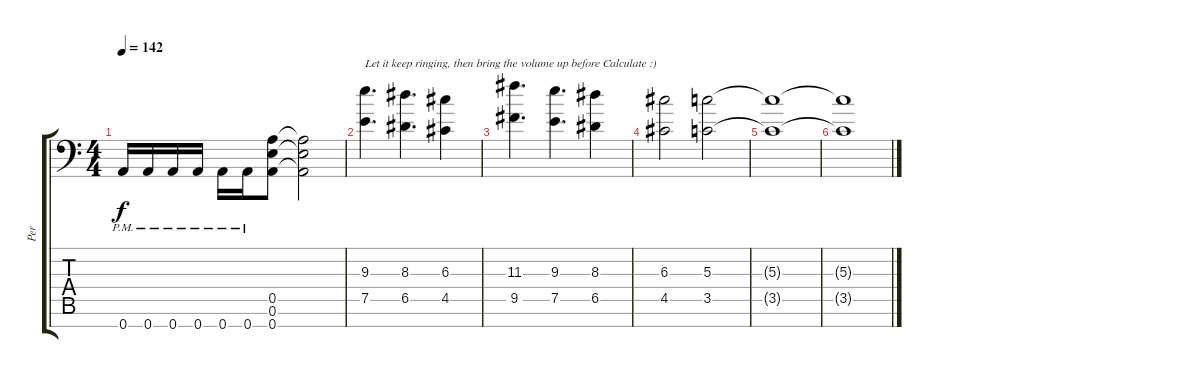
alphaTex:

\track ("Per" "Per") {instrument distortionguitar}
\staff {score tabs}
\tuning (E4 B3 G3 D3 A2 E2 A1) {hide}
\ts (4 4)
\section ("" "")
\tempo 142
\clef f4
\ks c
0.7{pm}.16{dy f} 0.7{pm}.16 0.7{pm}.16 0.7{pm}.16 0.7{pm}.16 0.7{pm}.16 (0.5 0.6 0.7).8 (0.5{t} 0.6{t} 0.7{t}).2 |
(9.3 7.5).4{d txt "Let it keep ringing, then bring the volume up before Calculate :)"} (8.3 6.5).4{d} (6.3 4.5).4 |
(11.3 9.5).4{d} (9.3 7.5).4{d} (8.3 6.5).4 |
(6.3 4.5).2 (5.3 3.5).2 |
(5.3{t} 3.5{t}).1 |
(5.3{t} 3.5{t}).1
